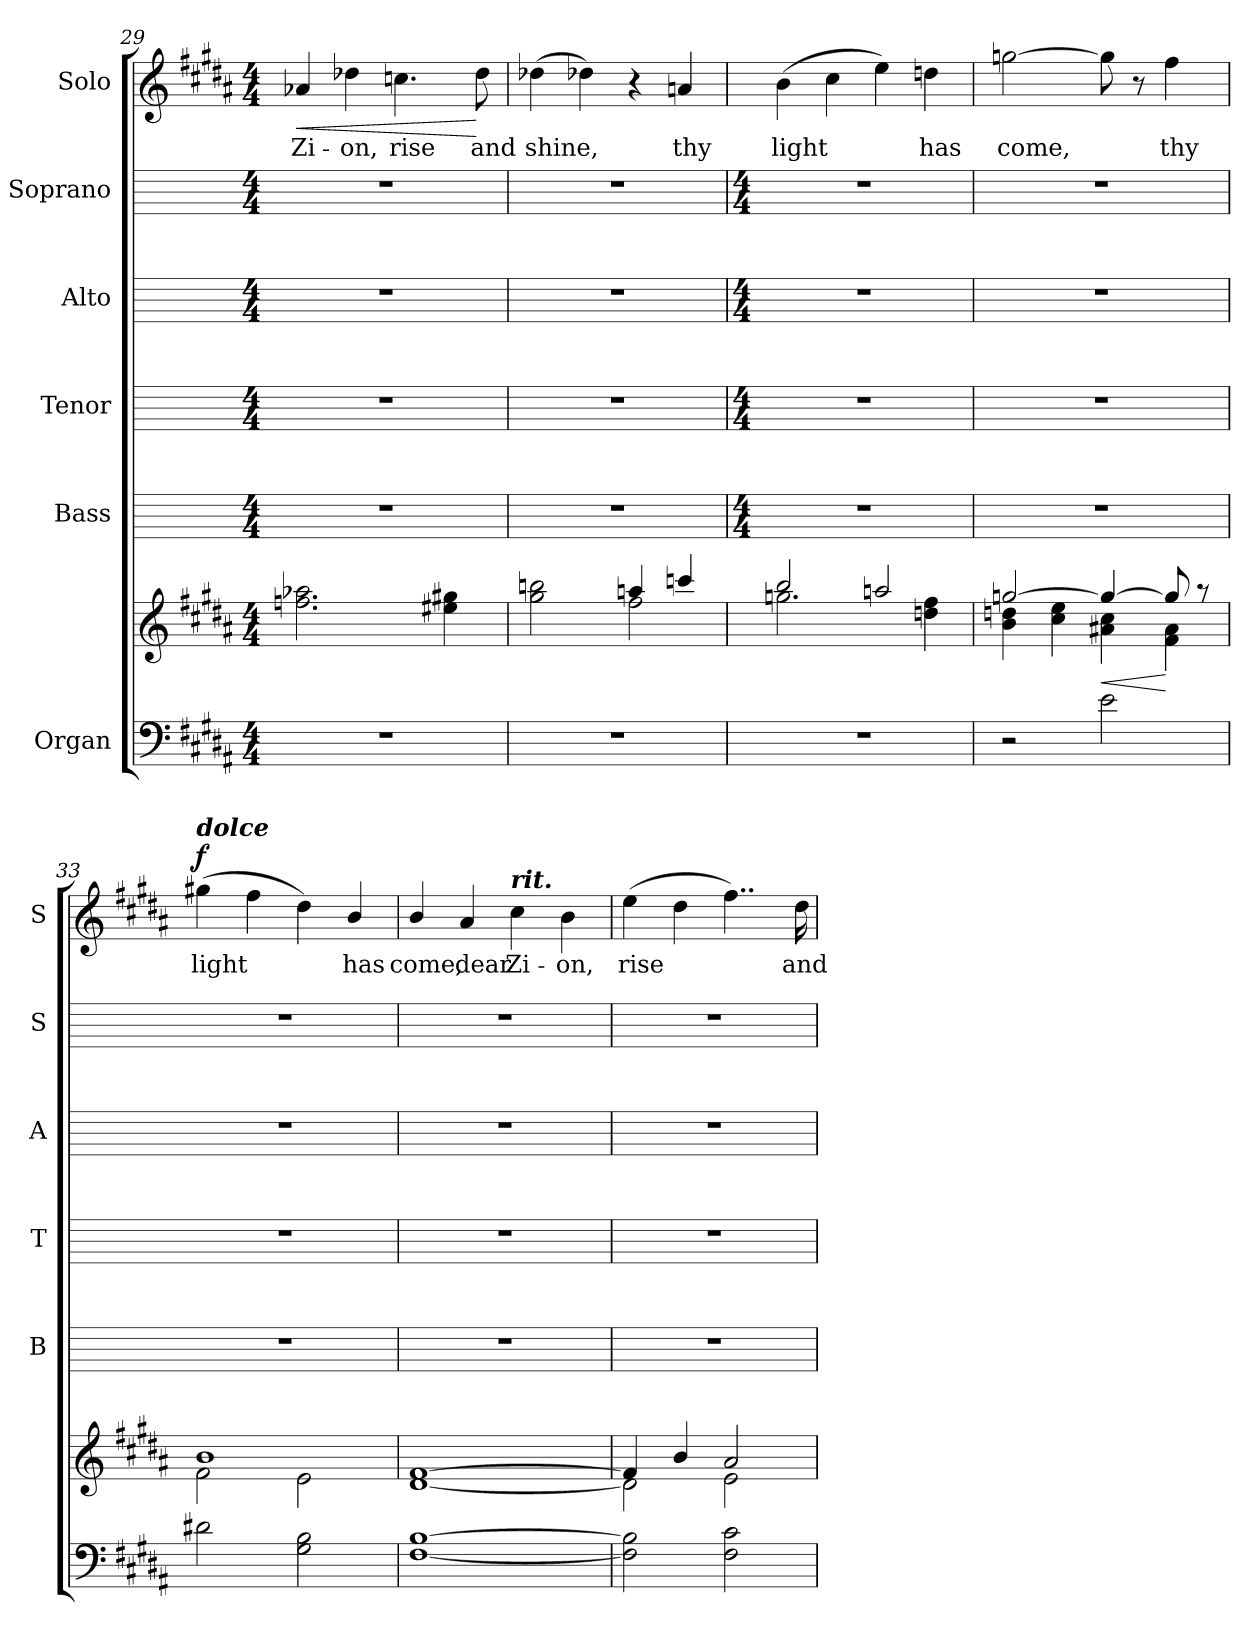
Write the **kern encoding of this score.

**kern	**kern	**dynam	**kern	**kern	**kern	**kern	**kern	**text	**dynam
*part6	*part6	*part6	*part5	*part4	*part3	*part2	*part1	*part1	*part1
*staff7	*staff6	*staff6/7	*staff5	*staff4	*staff3	*staff2	*staff1	*staff1	*staff1
*I"Organ	*	*	*I"Bass	*I"Tenor	*I"Alto	*I"Soprano	*I"Solo	*	*
*	*	*	*I'B	*I'T	*I'A	*I'S	*I'S	*	*
*clefF4	*clefG2	*	*	*	*	*	*clefG2	*	*
*k[f#c#g#d#a#]	*k[f#c#g#d#a#]	*	*	*	*	*	*k[f#c#g#d#a#]	*	*
*B:	*B:	*	*	*	*	*	*B:	*	*
*M4/4	*M4/4	*	*M4/4	*M4/4	*M4/4	*M4/4	*M4/4	*	*
=29	=29	=29	=29	=29	=29	=29	=29	=29	=29
*	*^	*	*	*	*	*	*	*	*
*	*	*^	*	*	*	*	*	*	*	*
!	!	!	!	!	!	!	!	!	!	!LO:LY:b	!LO:HP:b
1r	1ryy	2.ffn\ 2.aa-X\	1ryy	.	1r	1r	1r	1r	4a-X	Zi-	<
!	!	!	!	!	!	!	!	!	!	!LO:LY:b	!
.	.	.	.	.	.	.	.	.	4dd-X	-on,	.
!	!	!	!	!	!	!	!	!	!	!LO:LY:b	!
.	.	.	.	.	.	.	.	.	4.ccn	rise	.
.	.	4ee#X\ 4gg#X\	.	.	.	.	.	.	.	.	.
!	!	!	!	!	!	!	!	!	!	!LO:LY:b	!
.	.	.	.	.	.	.	.	.	8dd-	and	[
=30	=30	=30	=30	=30	=30	=30	=30	=30	=30	=30	=30
!	!	!	!	!	!	!	!	!	!	!LO:LY:b	!
1r	2ryy	2gg#\ 2bbn\	1ryy	.	1r	1r	1r	1r	(>4dd-X	shine,	.
.	.	.	.	.	.	.	.	.	4dd-X)	.	.
.	4aan/	2ff#\	.	.	.	.	.	.	4r	.	.
!	!	!	!	!	!	!	!	!	!	!LO:LY:b	!
.	4cccn/	.	.	.	.	.	.	.	4an	thy	.
*	*v	*v	*v	*	*	*	*	*	*	*	*
!!LO:LB:g=z
=31	=31	=31	=31	=31	=31	=31	=31	=31	=31
*	*	*	*M4/4	*M4/4	*M4/4	*M4/4	*	*	*
*	*^	*	*	*	*	*	*	*	*
!	!	!	!	!	!	!	!	!	!LO:LY:b	!
1r	2bb/	2.ggn\	.	1r	1r	1r	1r	(>4b	light	.
.	.	.	.	.	.	.	.	4cc#	.	.
.	2aan/	.	.	.	.	.	.	4ee)	.	.
!	!	!	!	!	!	!	!	!	!LO:LY:b	!
.	.	4ddn\ 4ff#\	.	.	.	.	.	4ddn	has	.
=32	=32	=32	=32	=32	=32	=32	=32	=32	=32	=32
!	!	!	!	!	!	!	!	!	!LO:LY:b	!
2r	[2ggn/	4b\ 4ddn\	.	1r	1r	1r	1r	[2ggn	come,	.
.	.	4cc#\ 4ee\	.	.	.	.	.	.	.	.
!	!	!	!LO:HP:b	!	!	!	!	!	!	!
2e	4gg/_	4a#X\ 4cc#\	<	.	.	.	.	8gg]	.	.
.	.	.	.	.	.	.	.	8r	.	.
!	!	!	!	!	!	!	!	!	!LO:LY:b	!
.	8gg/]	4f#\ 4a#\	[	.	.	.	.	4ff#	thy	.
.	8r	.	.	.	.	.	.	.	.	.
=33	=33	=33	=33	=33	=33	=33	=33	=33	=33	=33
!	!	!	!	!	!	!	!	!LO:TX:a:Bi:t=dolce	!	!
!	!	!	!LO:DY:b=2	!	!	!	!	!	!LO:LY:b	!
!	!	!	!LO:DY:n=1:b	!	!	!	!	!	!	!
!	!	!	!LO:DY:n=2:b	!	!	!	!	!	!	!LO:DY:b
2d#X	1b/	2f#\	mf mf mf	1r	1r	1r	1r	(>4gg#X	light	f
.	.	.	.	.	.	.	.	4ff#	.	.
2G# 2B	.	2e\	.	.	.	.	.	4dd#)	.	.
!	!	!	!	!	!	!	!	!	!LO:LY:b	!
.	.	.	.	.	.	.	.	4b/	has	.
=34	=34	=34	=34	=34	=34	=34	=34	=34	=34	=34
!	!	!	!	!	!	!	!	!	!LO:LY:b	!
[1F# [1B	[1f#/	[1d#\	.	1r	1r	1r	1r	4b/	come,	.
!	!	!	!	!	!	!	!	!	!LO:LY:b	!
.	.	.	.	.	.	.	.	4a#	dear	.
!	!	!	!	!	!	!	!	!LO:TX:a:Bi:t=rit.	!	!
!	!	!	!	!	!	!	!	!	!LO:LY:b	!
.	.	.	.	.	.	.	.	4cc#	Zi-	.
!	!	!	!	!	!	!	!	!	!LO:LY:b	!
.	.	.	.	.	.	.	.	4b	-on,	.
=35	=35	=35	=35	=35	=35	=35	=35	=35	=35	=35
!	!	!	!	!	!	!	!	!	!LO:LY:b	!
2F#] 2B]	4f#/]	2d#\]	.	1r	1r	1r	1r	(>4ee	rise	.
.	4b/	.	.	.	.	.	.	4dd#	.	.
2F# 2c#	2a#/	2e\	.	.	.	.	.	4..ff#)	.	.
!	!	!	!	!	!	!	!	!	!LO:LY:b	!
.	.	.	.	.	.	.	.	16dd#	and	.
*	*v	*v	*	*	*	*	*	*	*	*
=	=	=	=	=	=	=	=	=	=
*-	*-	*-	*-	*-	*-	*-	*-	*-	*-
